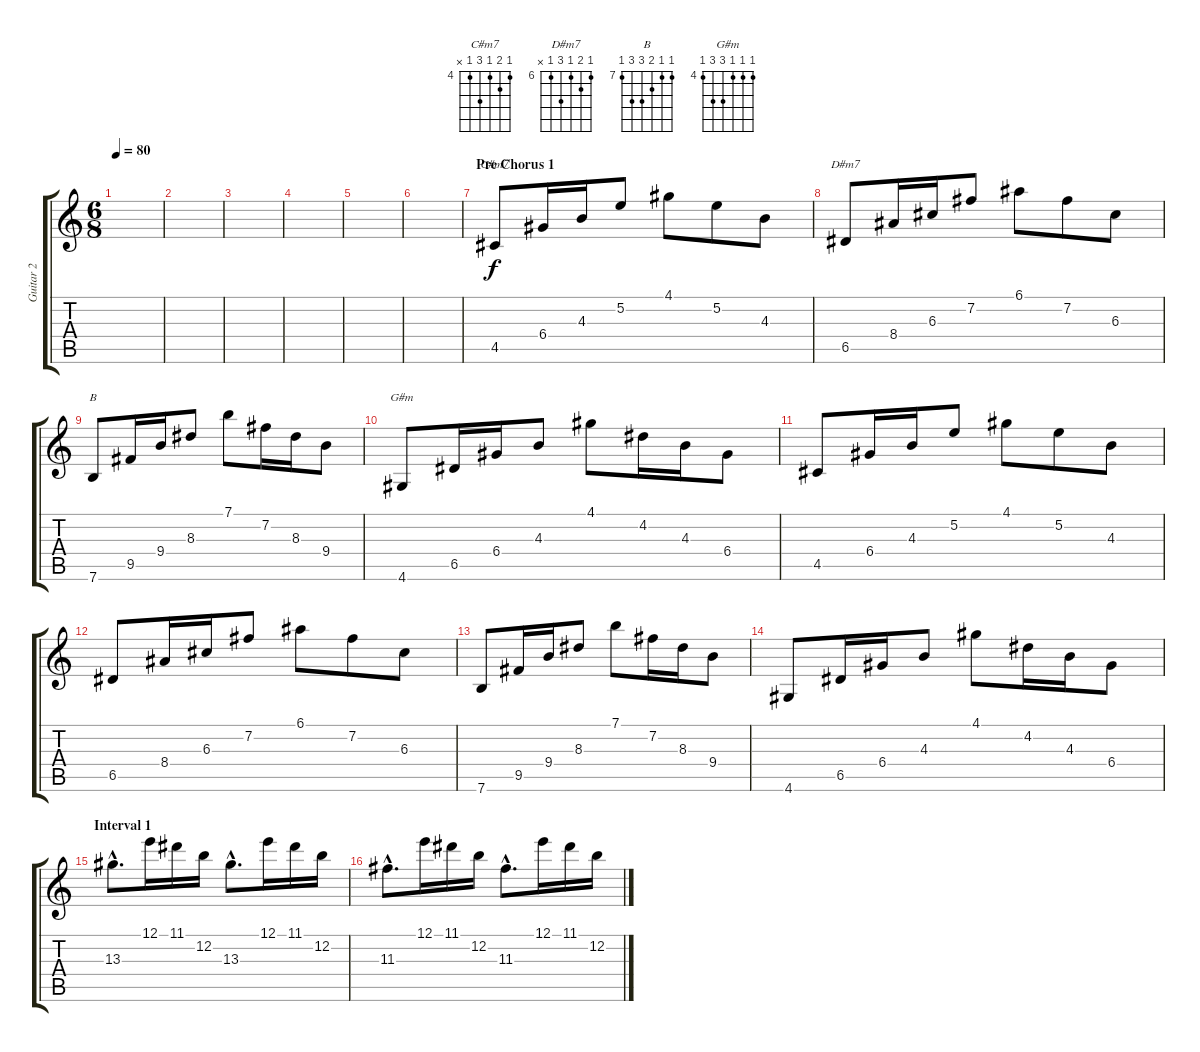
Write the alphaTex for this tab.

\track ("Guitar 2" "Guitar 2") {instrument electricguitarclean}
\staff {score tabs}
\tuning (E4 B3 G3 D3 A2 E2) {hide}
\chord ("C#m7" 4 5 4 6 4 x) {firstfret 4}
\chord ("D#m7" 6 7 6 8 6 x) {firstfret 6}
\chord ("B" 7 7 8 9 9 7) {firstfret 7}
\chord ("G#m" 4 4 4 6 6 4) {firstfret 4}
\ts (6 8)
\tempo 80
\clef g2
\ks c
|
|
|
|
|
|
\section ("" "Pre Chorus 1")
4.5.8{ch "C#m7"} 6.4.16 4.3.16 5.2.8 4.1.8 5.2.8 4.3.8 |
6.5.8{ch "D#m7"} 8.4.16 6.3.16 7.2.8 6.1.8 7.2.8 6.3.8 |
7.6.8{ch "B"} 9.5.16 9.4.16 8.3.8 7.1.8 7.2.16 8.3.16 9.4.8 |
4.6.8{ch "G#m"} 6.5.16 6.4.16 4.3.8 4.1.8 4.2.16 4.3.16 6.4.8 |
4.5.8 6.4.16 4.3.16 5.2.8 4.1.8 5.2.8 4.3.8 |
6.5.8 8.4.16 6.3.16 7.2.8 6.1.8 7.2.8 6.3.8 |
7.6.8 9.5.16 9.4.16 8.3.8 7.1.8 7.2.16 8.3.16 9.4.8 |
4.6.8 6.5.16 6.4.16 4.3.8 4.1.8 4.2.16 4.3.16 6.4.8 |
\section ("" "Interval 1")
13.3{hac}.8{d} 12.1.16 11.1.16 12.2.16 13.3{hac}.8{d} 12.1.16 11.1.16 12.2.16 |
11.3{hac}.8{d} 12.1.16 11.1.16 12.2.16 11.3{hac}.8{d} 12.1.16 11.1.16 12.2.16
